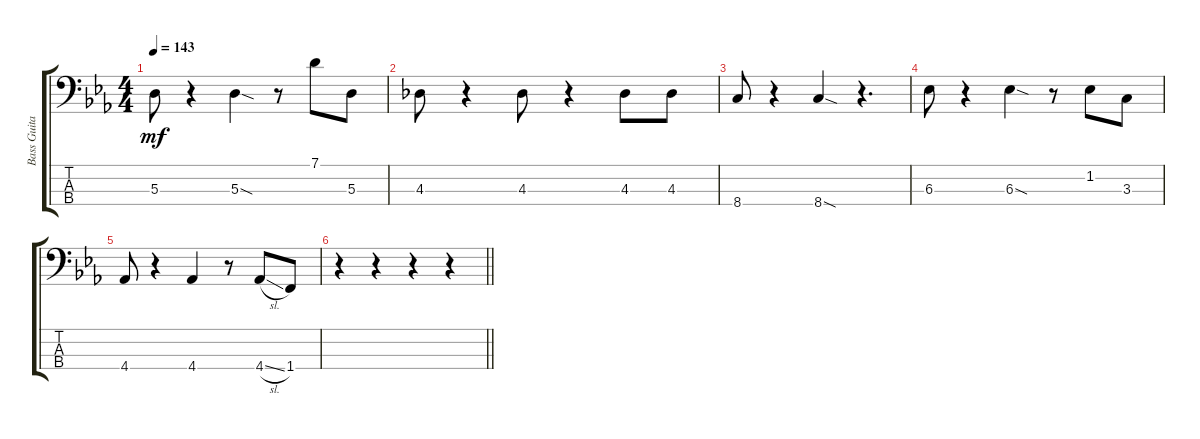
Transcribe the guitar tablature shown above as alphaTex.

\track ("Bass Guitar" "Bass Guita") {instrument electricbassfinger}
\staff {score tabs}
\tuning (G2 D2 A1 E1) {hide}
\ts (4 4)
\tempo 143
\clef f4
\ks cminor
5.3.8{dy mf} r.4 5.3{sod}.4 r.8 7.1.8 5.3.8 |
4.3.8 r.4 4.3.8 r.4 4.3.8 4.3.8 |
8.4.8 r.4 8.4{sod}.4 r.4{d} |
6.3.8 r.4 6.3{sod}.4 r.8 1.2.8 3.3.8 |
4.4.8 r.4 4.4.4 r.8 4.4{sl}.8 1.4.8 |
\barLineRight lightlight
r.4 r.4 r.4 r.4
